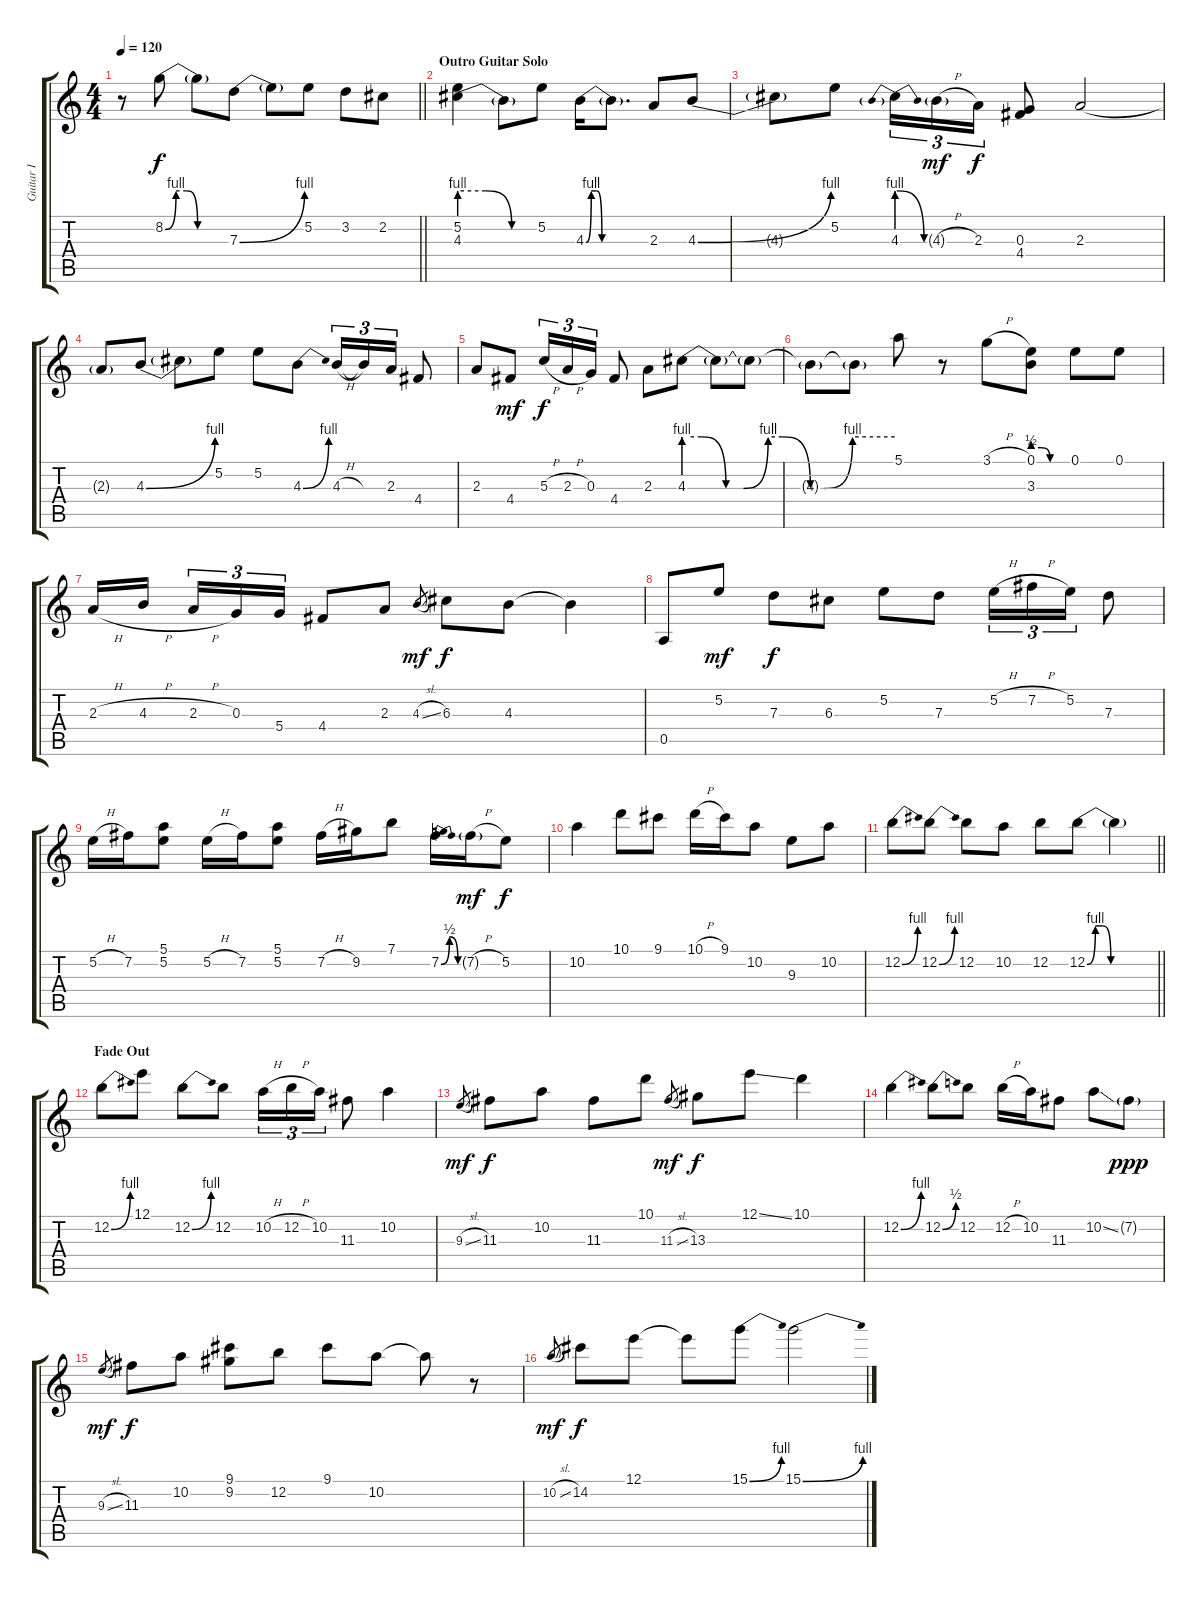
\track ("Guitar I" "Guitar I") {instrument overdrivenguitar}
\staff {score tabs}
\tuning (E4 B3 G3 D3 A2 E2) {hide}
\ts (4 4)
\tempo 120
\clef g2
\barLineRight lightlight
\ks c
r.8{dy f volume 14} 8.2{be (custom 0 0 10 4 20 4 30 0 60 0)}.8 8.2{t}.8 7.3{be (bend 0 0 60 4)}.8 7.3{t}.8 5.2.8 3.2.8 2.2.8 |
\section ("" "Outro Guitar Solo")
(5.2 4.3{be (custom 0 4 20 4 40 0 60 0)}).4{volume 14} 4.3{t}.8 5.2.8 4.3{be (custom 0 0 5 4 10 4 15 0 60 0)}.16 4.3{t}.8{d} 2.3.8 4.3{be (bend 0 0 60 4)}.8 |
4.3{t}.8 5.2.8 4.3{be (prebendrelease 0 4 60 0)}.16{tu (3 2)} 4.3{h g}.16{tu (3 2) dy mf} 2.3.16{tu (3 2) dy f} (0.3 4.4).8 2.3{be (hold 0 0 60 0)}.2 |
2.3{t}.8 4.3{be (bend 0 0 60 4)}.8 4.3{t}.8 5.2.8 5.2.8 4.3{be (bend 0 0 60 4)}.8 4.3{h}.16{tu (3 2)} 4.3{t}.16{tu (3 2)} 2.3.16{tu (3 2)} 4.4.8 |
2.3.8 4.4.8{dy mf} 5.3{h}.16{tu (3 2) dy f} 2.3{h}.16{tu (3 2)} 0.3.16{tu (3 2)} 4.4.8 2.3.8 4.3{be (custom 0 4 5 4 12 0 17 0 24 4 28 4 36 0 40 0 48 4 60 4)}.8 4.3{t}.8 4.3{t}.8 |
4.3{t}.8 4.3{t}.8 5.1.8 r.8 3.1{h}.8 (0.1 3.3{be (custom 0 2 15 2 30 0 60 0)}).8 0.1.8 0.1.8 |
2.3{h}.16 4.3{h}.16{beam splitsecondary} 2.3{h}.16{tu (3 2)} 0.3.16{tu (3 2)} 5.4.16{tu (3 2)} 4.4.8 2.3.8 4.3{sl}.8{gr dy mf} 6.3.8{dy f} 4.3.8 4.3{t}.4 |
0.5.8 5.2.8{dy mf} 7.3.8{dy f} 6.3.8 5.2.8 7.3.8 5.2{h}.16{tu (3 2)} 7.2{h}.16{tu (3 2)} 5.2.16{tu (3 2)} 7.3.8 |
5.2{h}.16 7.2.16 (5.1 5.2).8 5.2{h}.16 7.2.16 (5.1 5.2).8 7.2{h}.16 9.2.16 7.1.8 7.2{be (bendrelease 0 0 15 2 30 2 60 0)}.16 7.2{h g}.16{dy mf} 5.2.8{dy f} |
10.2.4 10.1.8 9.1.8 10.1{h}.16 9.1.16 10.2.8 9.3.8 10.2.8 |
\barLineRight lightlight
12.2{be (bend 0 0 60 4)}.8 12.2{be (bend 0 0 60 4)}.8 12.2.8 10.2.8 12.2.8 12.2{be (custom 0 0 7 4 13 4 20 0 60 0)}.8 12.2{t}.4 |
\section ("" "Fade Out")
12.2{be (bend 0 0 60 4)}.8{volume 8} 12.1.8 12.2{be (bend 0 0 60 4)}.8 12.2.8 10.2{h}.16{tu (3 2)} 12.2{h}.16{tu (3 2)} 10.2.16{tu (3 2)} 11.3.8 10.2.4 |
9.3{sl}.8{gr dy mf} 11.3.8{dy f} 10.2.8 11.3.8 10.1.8 11.3{sl}.8{gr dy mf} 13.3.8{dy f} 12.1{ss}.8 10.1.4 |
12.2{be (bend 0 0 60 4)}.4{volume 4} 12.2{be (bend 0 0 60 2)}.8 12.2.8 12.2{h}.16 10.2.16 11.3.8 10.2{ss}.8 7.2{g}.8{dy ppp} |
9.3{sl}.8{gr dy mf} 11.3.8{dy f} 10.2.8 (9.1 9.2).8 12.2.8 9.1.8 10.2.8 10.2{t}.8 r.8 |
10.2{sl}.8{gr dy mf} 14.2.8{dy f volume 0} 12.1.8 12.1{t}.8 15.1{be (bend 0 0 60 4)}.8 15.1{be (bend 0 0 60 4)}.2
